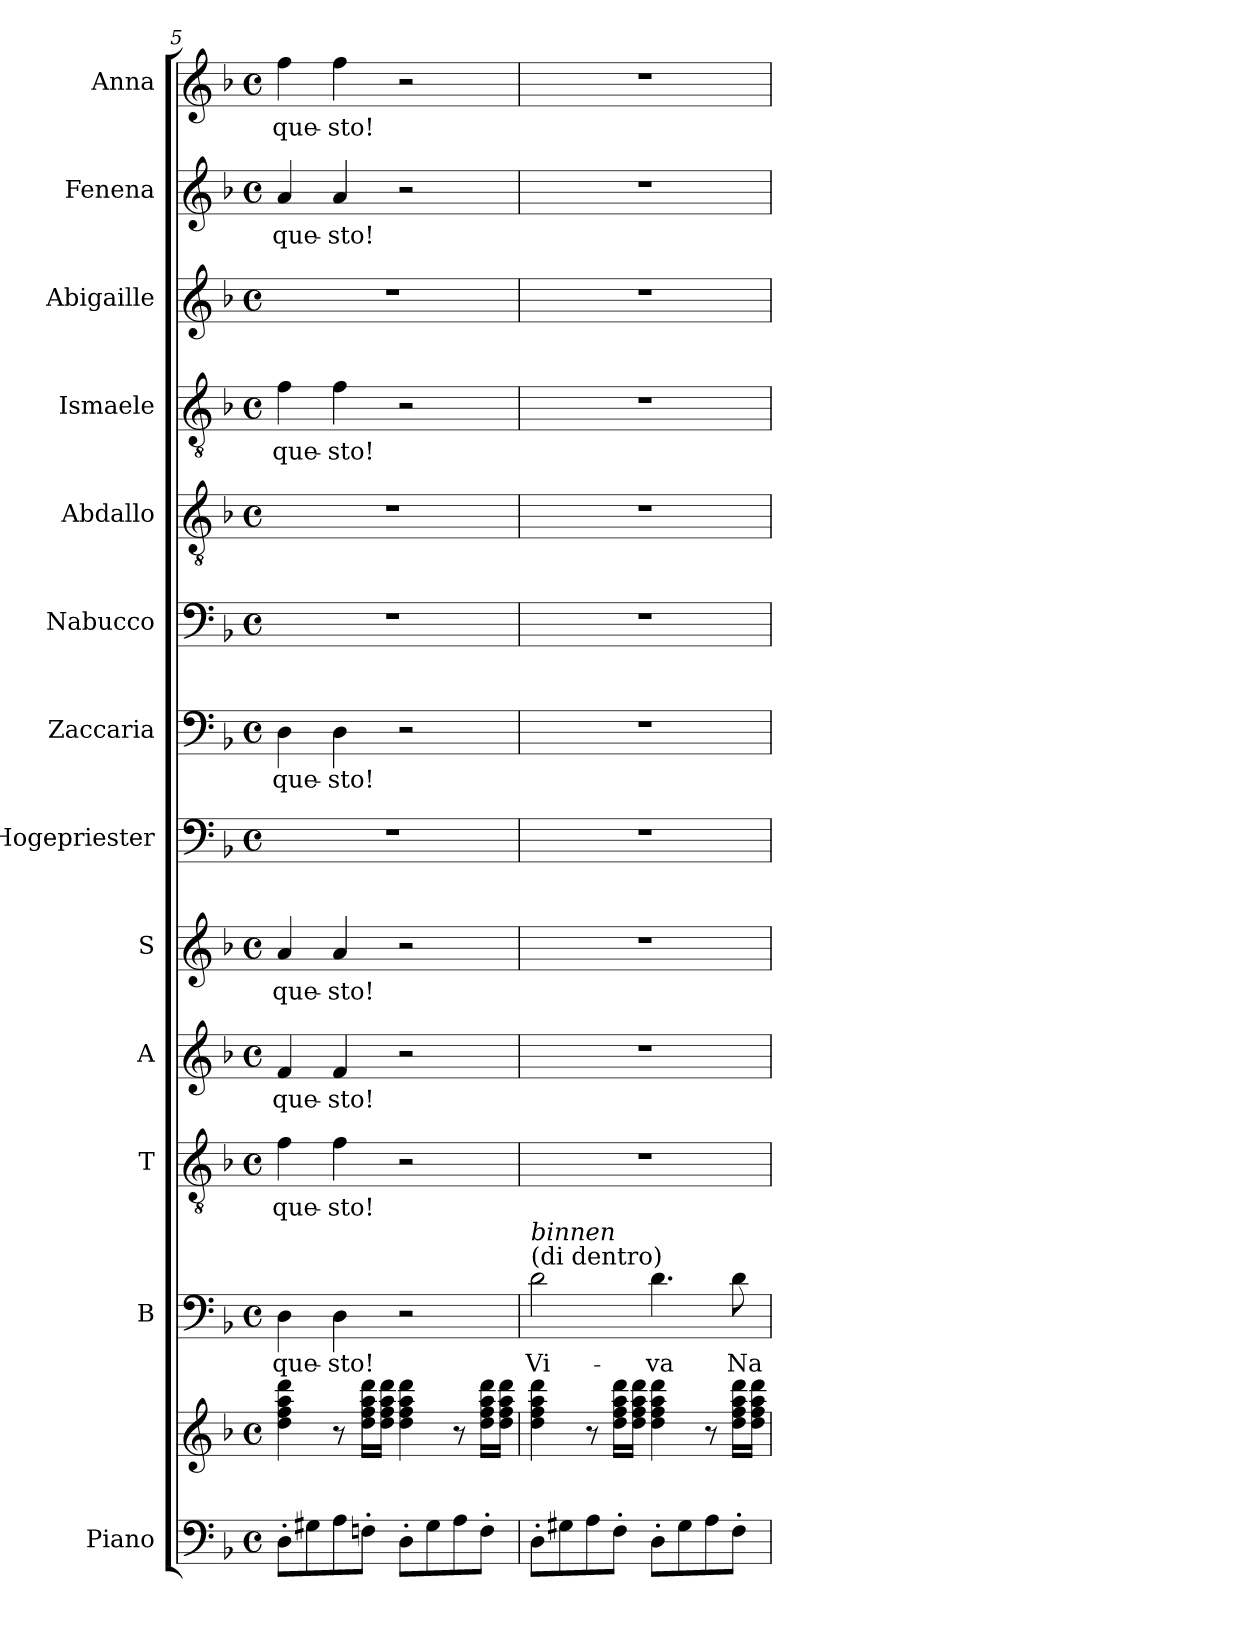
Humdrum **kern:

**kern	**kern	**kern	**text	**kern	**text	**kern	**text	**kern	**text	**kern	**kern	**text	**kern	**kern	**kern	**text	**kern	**kern	**text	**kern	**text
*part13	*part13	*part12	*part12	*part11	*part11	*part10	*part10	*part9	*part9	*part8	*part7	*part7	*part6	*part5	*part4	*part4	*part3	*part2	*part2	*part1	*part1
*staff14	*staff13	*staff12	*staff12	*staff11	*staff11	*staff10	*staff10	*staff9	*staff9	*staff8	*staff7	*staff7	*staff6	*staff5	*staff4	*staff4	*staff3	*staff2	*staff2	*staff1	*staff1
*I"Piano	*	*I"B	*	*I"T	*	*I"A	*	*I"S	*	*I"Hogepriester	*I"Zaccaria	*	*I"Nabucco	*I"Abdallo	*I"Ismaele	*	*I"Abigaille	*I"Fenena	*	*I"Anna	*
*I'Pno	*	*I'B	*	*I'T	*	*I'A	*	*I'S	*	*	*	*	*I'B	*	*	*	*	*	*	*	*
!!LO:PB:g=z
*clefF4	*clefG2	*clefF4	*	*clefGv2	*	*clefG2	*	*clefG2	*	*clefF4	*clefF4	*	*clefF4	*clefGv2	*clefGv2	*	*clefG2	*clefG2	*	*clefG2	*
*k[b-]	*k[b-]	*k[b-]	*	*k[b-]	*	*k[b-]	*	*k[b-]	*	*k[b-]	*k[b-]	*	*k[b-]	*k[b-]	*k[b-]	*	*k[b-]	*k[b-]	*	*k[b-]	*
*M4/4	*M4/4	*M4/4	*	*M4/4	*	*M4/4	*	*M4/4	*	*M4/4	*M4/4	*	*M4/4	*M4/4	*M4/4	*	*M4/4	*M4/4	*	*M4/4	*
*met(c)	*met(c)	*met(c)	*	*met(c)	*	*met(c)	*	*met(c)	*	*met(c)	*met(c)	*	*met(c)	*met(c)	*met(c)	*	*met(c)	*met(c)	*	*met(c)	*
=5	=5	=5	=5	=5	=5	=5	=5	=5	=5	=5	=5	=5	=5	=5	=5	=5	=5	=5	=5	=5	=5
!	!	!	!LO:LY:b	!	!LO:LY:b	!	!LO:LY:b	!	!LO:LY:b	!	!	!LO:LY:b	!	!	!	!LO:LY:b	!	!	!LO:LY:b	!	!LO:LY:b
8D'\L	4dd\ 4ff\ 4aa\ 4ddd\	4D\	que-	4f\	que-	4f/	que-	4a/	que-	1r	4D\	que-	1r	1r	4f\	que-	1r	4a/	que-	4ff\	que-
8G#X\	.	.	.	.	.	.	.	.	.	.	.	.	.	.	.	.	.	.	.	.	.
!	!	!	!LO:LY:b	!	!LO:LY:b	!	!LO:LY:b	!	!LO:LY:b	!	!	!LO:LY:b	!	!	!	!LO:LY:b	!	!	!LO:LY:b	!	!LO:LY:b
8A\	8r	4D\	-sto!	4f\	-sto!	4f/	-sto!	4a/	-sto!	.	4D\	-sto!	.	.	4f\	-sto!	.	4a/	-sto!	4ff\	-sto!
8Fn'\J	16dd\ 16ff\ 16aa\ 16ddd\LL	.	.	.	.	.	.	.	.	.	.	.	.	.	.	.	.	.	.	.	.
.	16dd\ 16ff\ 16aa\ 16ddd\JJ	.	.	.	.	.	.	.	.	.	.	.	.	.	.	.	.	.	.	.	.
8D'\L	4dd\ 4ff\ 4aa\ 4ddd\	2r	.	2r	.	2r	.	2r	.	.	2r	.	.	.	2r	.	.	2r	.	2r	.
8G#\	.	.	.	.	.	.	.	.	.	.	.	.	.	.	.	.	.	.	.	.	.
8A\	8r	.	.	.	.	.	.	.	.	.	.	.	.	.	.	.	.	.	.	.	.
8F'\J	16dd\ 16ff\ 16aa\ 16ddd\LL	.	.	.	.	.	.	.	.	.	.	.	.	.	.	.	.	.	.	.	.
.	16dd\ 16ff\ 16aa\ 16ddd\JJ	.	.	.	.	.	.	.	.	.	.	.	.	.	.	.	.	.	.	.	.
=6	=6	=6	=6	=6	=6	=6	=6	=6	=6	=6	=6	=6	=6	=6	=6	=6	=6	=6	=6	=6	=6
!	!	!LO:TX:a:t=(di dentro)	!	!	!	!	!	!	!	!	!	!	!	!	!	!	!	!	!	!	!
!	!	!LO:TX:a:i:t=binnen	!	!	!	!	!	!	!	!	!	!	!	!	!	!	!	!	!	!	!
!	!	!	!LO:LY:b	!	!	!	!	!	!	!	!	!	!	!	!	!	!	!	!	!	!
8D'\L	4dd\ 4ff\ 4aa\ 4ddd\	2d\	Vi-	1r	.	1r	.	1r	.	1r	1r	.	1r	1r	1r	.	1r	1r	.	1r	.
8G#X\	.	.	.	.	.	.	.	.	.	.	.	.	.	.	.	.	.	.	.	.	.
8A\	8r	.	.	.	.	.	.	.	.	.	.	.	.	.	.	.	.	.	.	.	.
8F'\J	16dd\ 16ff\ 16aa\ 16ddd\LL	.	.	.	.	.	.	.	.	.	.	.	.	.	.	.	.	.	.	.	.
.	16dd\ 16ff\ 16aa\ 16ddd\JJ	.	.	.	.	.	.	.	.	.	.	.	.	.	.	.	.	.	.	.	.
!	!	!	!LO:LY:b	!	!	!	!	!	!	!	!	!	!	!	!	!	!	!	!	!	!
8D'\L	4dd\ 4ff\ 4aa\ 4ddd\	4.d\	-va	.	.	.	.	.	.	.	.	.	.	.	.	.	.	.	.	.	.
8G#\	.	.	.	.	.	.	.	.	.	.	.	.	.	.	.	.	.	.	.	.	.
8A\	8r	.	.	.	.	.	.	.	.	.	.	.	.	.	.	.	.	.	.	.	.
!	!	!	!LO:LY:b	!	!	!	!	!	!	!	!	!	!	!	!	!	!	!	!	!	!
8F'\J	16dd\ 16ff\ 16aa\ 16ddd\LL	8d\	Na-	.	.	.	.	.	.	.	.	.	.	.	.	.	.	.	.	.	.
.	16dd\ 16ff\ 16aa\ 16ddd\JJ	.	.	.	.	.	.	.	.	.	.	.	.	.	.	.	.	.	.	.	.
=	=	=	=	=	=	=	=	=	=	=	=	=	=	=	=	=	=	=	=	=	=
*-	*-	*-	*-	*-	*-	*-	*-	*-	*-	*-	*-	*-	*-	*-	*-	*-	*-	*-	*-	*-	*-
